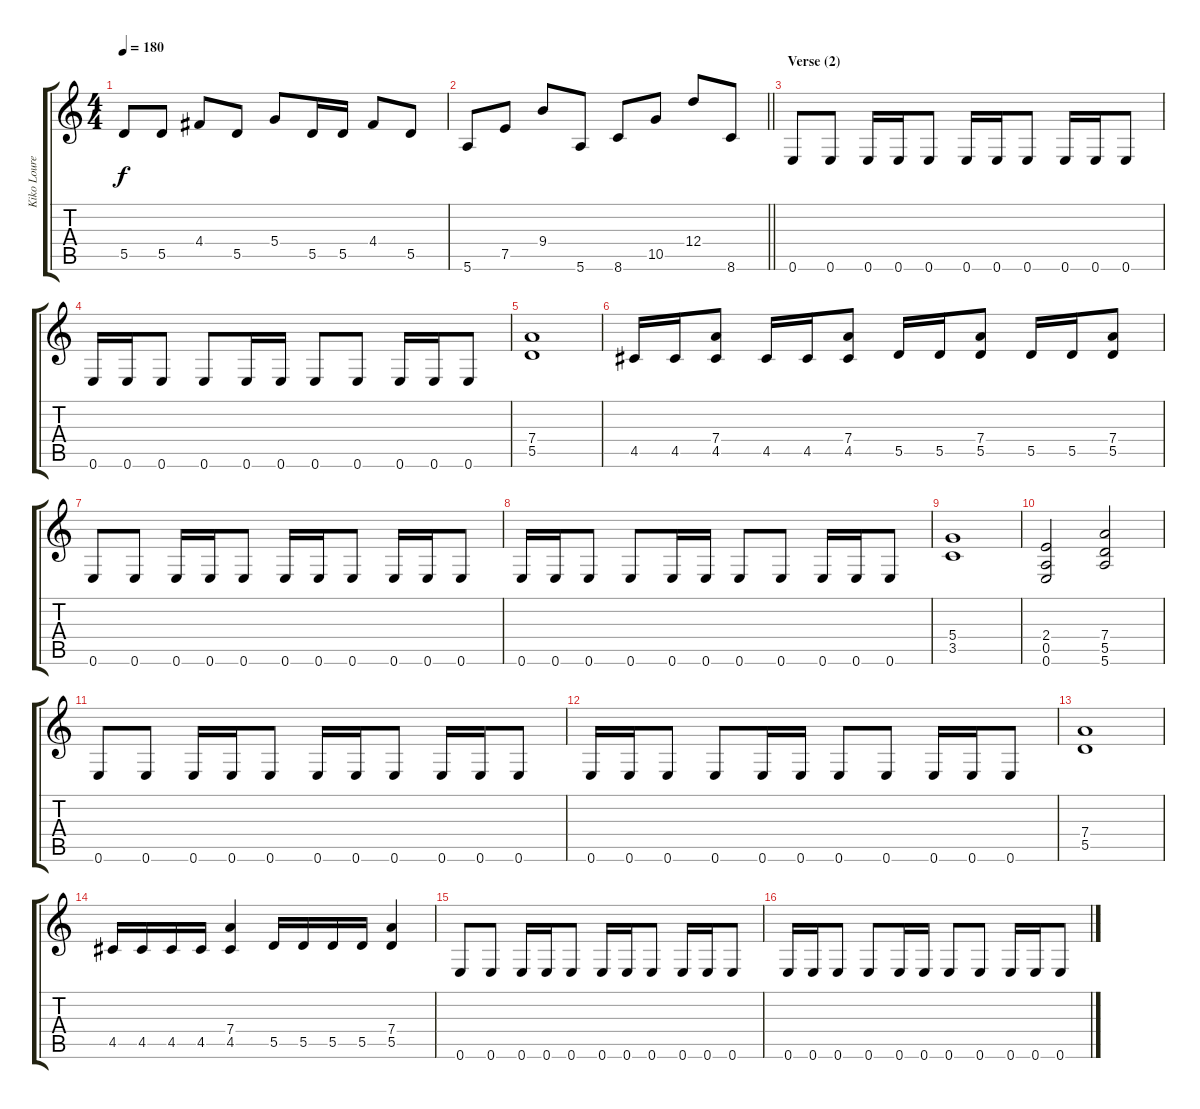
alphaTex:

\track ("Kiko Loureiro" "Kiko Loure") {instrument distortionguitar}
\staff {score tabs}
\tuning (E4 B3 G3 D3 A2 E2) {hide}
\ts (4 4)
\tempo 180
\clef g2
\ks c
5.5.8{dy f} 5.5.8 4.4.8 5.5.8 5.4.8 5.5.16 5.5.16 4.4.8 5.5.8 |
\barLineRight lightlight
5.6.8 7.5.8 9.4.8 5.6.8 8.6.8 10.5.8 12.4.8 8.6.8 |
\section ("" "Verse (2)")
0.6.8 0.6.8 0.6.16 0.6.16 0.6.8 0.6.16 0.6.16 0.6.8 0.6.16 0.6.16 0.6.8 |
0.6.16 0.6.16 0.6.8 0.6.8 0.6.16 0.6.16 0.6.8 0.6.8 0.6.16 0.6.16 0.6.8 |
(7.4 5.5).1 |
4.5.16 4.5.16 (7.4 4.5).8 4.5.16 4.5.16 (7.4 4.5).8 5.5.16 5.5.16 (7.4 5.5).8 5.5.16 5.5.16 (7.4 5.5).8 |
0.6.8 0.6.8 0.6.16 0.6.16 0.6.8 0.6.16 0.6.16 0.6.8 0.6.16 0.6.16 0.6.8 |
0.6.16 0.6.16 0.6.8 0.6.8 0.6.16 0.6.16 0.6.8 0.6.8 0.6.16 0.6.16 0.6.8 |
(5.4 3.5).1 |
(2.4 0.5 0.6).2 (7.4 5.5 5.6).2 |
0.6.8 0.6.8 0.6.16 0.6.16 0.6.8 0.6.16 0.6.16 0.6.8 0.6.16 0.6.16 0.6.8 |
0.6.16 0.6.16 0.6.8 0.6.8 0.6.16 0.6.16 0.6.8 0.6.8 0.6.16 0.6.16 0.6.8 |
(7.4 5.5).1 |
4.5.16 4.5.16 4.5.16 4.5.16 (7.4 4.5).4 5.5.16 5.5.16 5.5.16 5.5.16 (7.4 5.5).4 |
0.6.8 0.6.8 0.6.16 0.6.16 0.6.8 0.6.16 0.6.16 0.6.8 0.6.16 0.6.16 0.6.8 |
0.6.16 0.6.16 0.6.8 0.6.8 0.6.16 0.6.16 0.6.8 0.6.8 0.6.16 0.6.16 0.6.8
